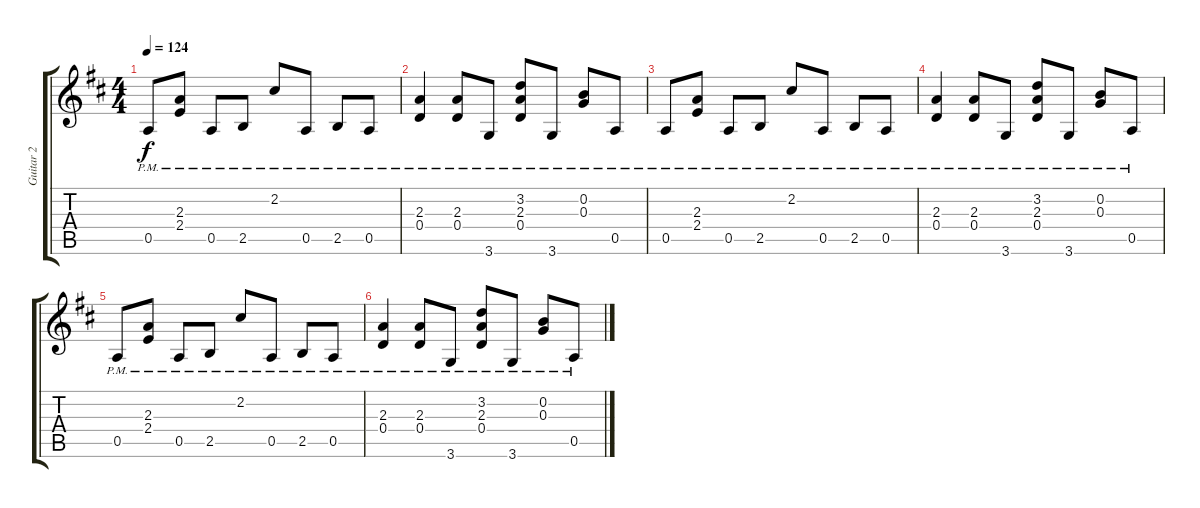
\track ("Guitar 2" "Guitar 2") {instrument overdrivenguitar}
\staff {score tabs}
\tuning (E4 B3 G3 D3 A2 E2) {hide}
\ts (4 4)
\tempo 124
\clef g2
\ks d
0.5{pm}.8{dy f} (2.3{pm} 2.4{pm}).8 0.5{pm}.8 2.5{pm}.8 2.2{pm}.8 0.5{pm}.8 2.5{pm}.8 0.5{pm}.8 |
(2.3{pm} 0.4{pm}).4 (2.3{pm} 0.4{pm}).8 3.6{pm}.8 (3.2{pm} 2.3{pm} 0.4{pm}).8 3.6{pm}.8 (0.2{pm} 0.3{pm}).8 0.5{pm}.8 |
0.5{pm}.8 (2.3{pm} 2.4{pm}).8 0.5{pm}.8 2.5{pm}.8 2.2{pm}.8 0.5{pm}.8 2.5{pm}.8 0.5{pm}.8 |
(2.3{pm} 0.4{pm}).4 (2.3{pm} 0.4{pm}).8 3.6{pm}.8 (3.2{pm} 2.3{pm} 0.4{pm}).8 3.6{pm}.8 (0.2{pm} 0.3{pm}).8 0.5{pm}.8 |
0.5{pm}.8 (2.3{pm} 2.4{pm}).8 0.5{pm}.8 2.5{pm}.8 2.2{pm}.8 0.5{pm}.8 2.5{pm}.8 0.5{pm}.8 |
(2.3{pm} 0.4{pm}).4 (2.3{pm} 0.4{pm}).8 3.6{pm}.8 (3.2{pm} 2.3{pm} 0.4{pm}).8 3.6{pm}.8 (0.2{pm} 0.3{pm}).8 0.5{pm}.8
